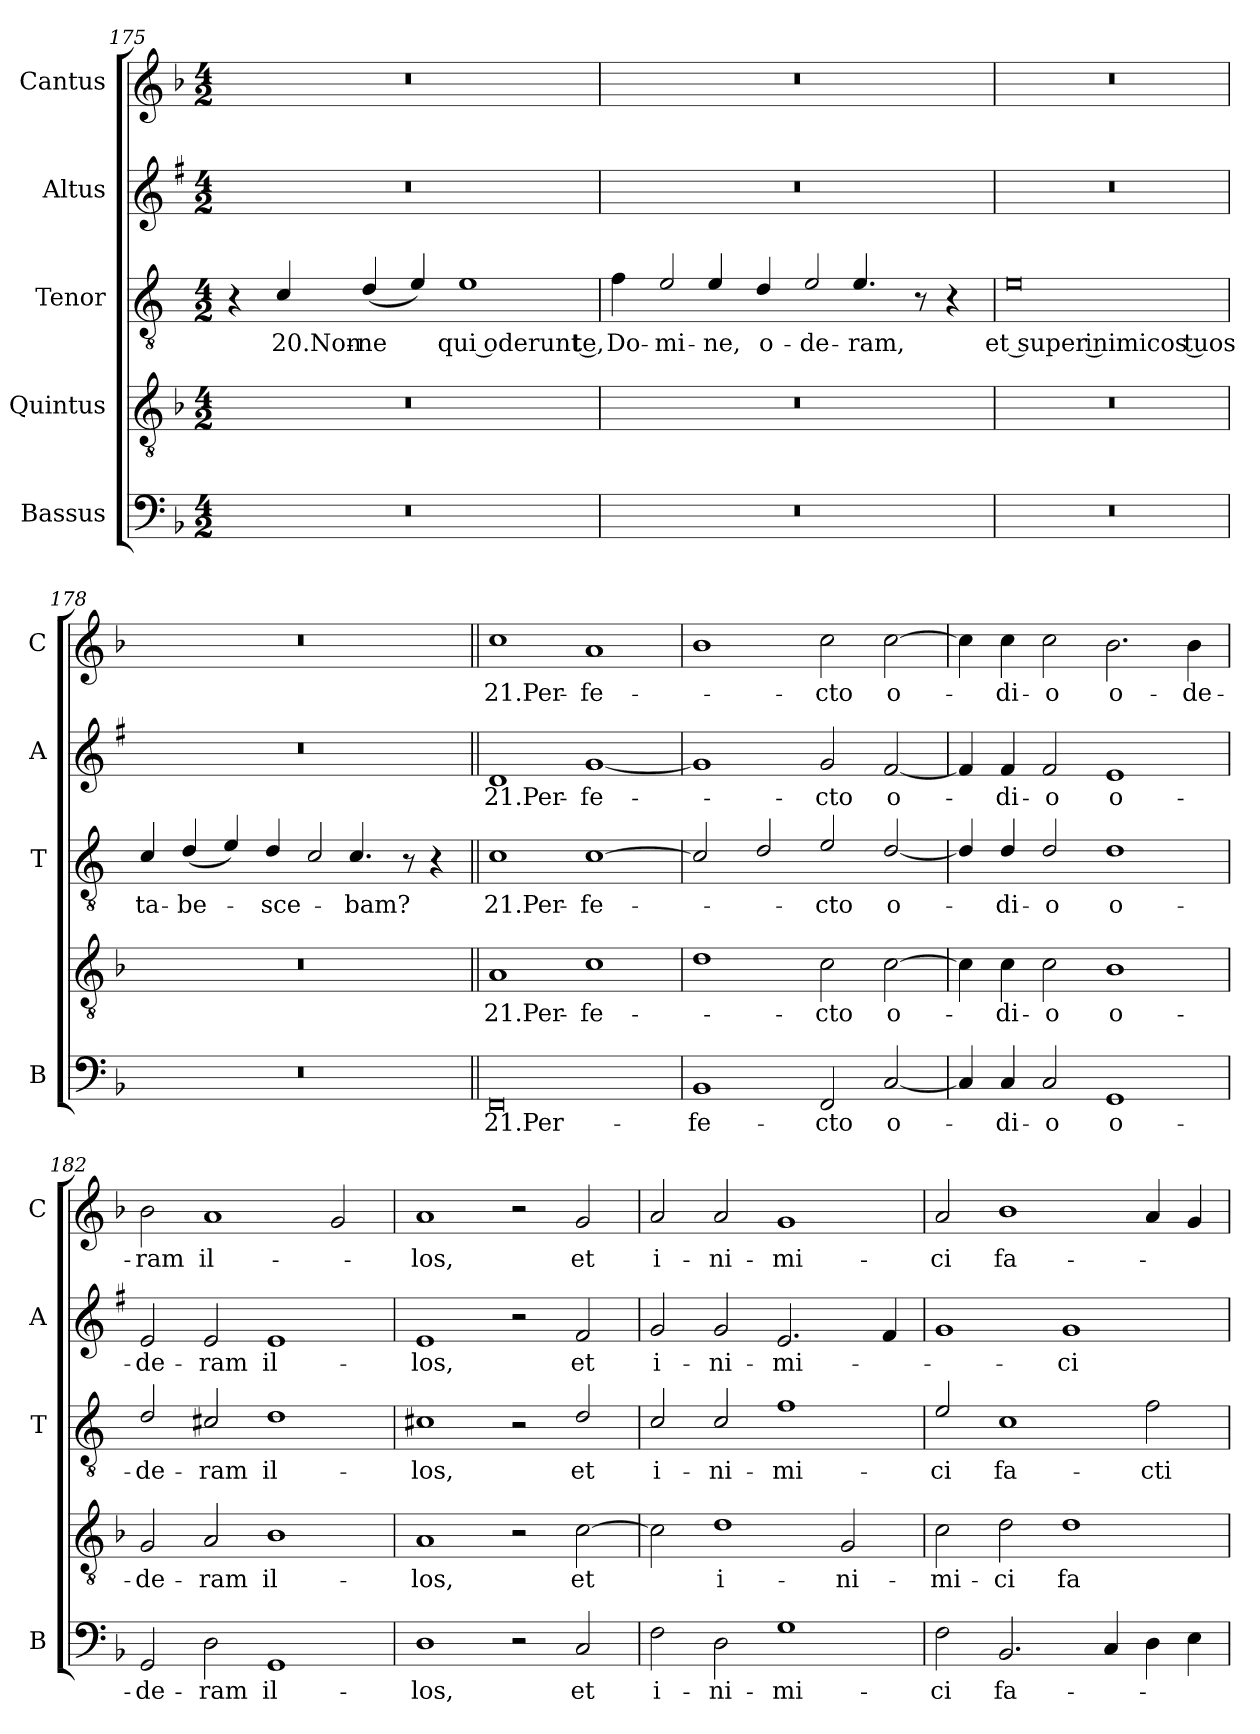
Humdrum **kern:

**kern	**text	**kern	**text	**kern	**text	**kern	**text	**kern	**text
*part5	*part5	*part4	*part4	*part3	*part3	*part2	*part2	*part1	*part1
*staff5	*staff5	*staff4	*staff4	*staff3	*staff3	*staff2	*staff2	*staff1	*staff1
*I"Bassus	*	*I"Quintus	*	*I"Tenor	*	*I"Altus	*	*I"Cantus	*
*I'B	*	*	*	*I'T	*	*I'A	*	*I'C	*
!!LO:LB:g=z
*clefF4	*	*clefGv2	*	*clefGv2	*	*clefG2	*	*clefG2	*
*	*	*	*	*ITrd4c7	*	*ITrd1c2	*	*	*
*k[b-]	*	*k[b-]	*	*k[b-]	*	*k[b-]	*	*k[b-]	*
*F:	*	*F:	*	*F:	*	*F:	*	*F:	*
*M4/2	*	*M4/2	*	*M4/2	*	*M4/2	*	*M4/2	*
=175	=175	=175	=175	=175	=175	=175	=175	=175	=175
0r	.	0r	.	4r	.	0r	.	0r	.
!	!	!	!	!	!LO:LY:b	!	!	!	!
.	.	.	.	4F/	20.Non-	.	.	.	.
!	!	!	!	!	!LO:LY:b	!	!	!	!
.	.	.	.	(<4G/	-ne	.	.	.	.
.	.	.	.	4A/)	.	.	.	.	.
!	!	!	!	!	!LO:LY:b	!	!	!	!
.	.	.	.	1A	qui oderunt te,	.	.	.	.
=176	=176	=176	=176	=176	=176	=176	=176	=176	=176
!	!	!	!	!	!LO:LY:b	!	!	!	!
0r	.	0r	.	4B-\	Do-	0r	.	0r	.
!	!	!	!	!LO:N:head=open	!LO:LY:b	!	!	!	!
.	.	.	.	4A/	-mi-	.	.	.	.
!	!	!	!	!	!LO:LY:b	!	!	!	!
.	.	.	.	4A/	-ne,	.	.	.	.
!	!	!	!	!	!LO:LY:b	!	!	!	!
.	.	.	.	4G/	o-	.	.	.	.
!	!	!	!	!LO:N:head=open	!LO:LY:b	!	!	!	!
.	.	.	.	4A/	-de-	.	.	.	.
!	!	!	!	!	!LO:LY:b	!	!	!	!
.	.	.	.	4.A/	-ram,	.	.	.	.
.	.	.	.	8r	.	.	.	.	.
.	.	.	.	4r	.	.	.	.	.
=177	=177	=177	=177	=177	=177	=177	=177	=177	=177
!	!	!	!	!	!LO:LY:b	!	!	!	!
0r	.	0r	.	0A	et super inimicos tuos	0r	.	0r	.
=178	=178	=178	=178	=178	=178	=178	=178	=178	=178
!	!	!	!	!	!LO:LY:b	!	!	!	!
0r	.	0r	.	4F/	ta-	0r	.	0r	.
!	!	!	!	!	!LO:LY:b	!	!	!	!
.	.	.	.	(<4G/	-be-	.	.	.	.
.	.	.	.	4A/)	.	.	.	.	.
!	!	!	!	!	!LO:LY:b	!	!	!	!
.	.	.	.	4G/	-sce-	.	.	.	.
!	!	!	!	!LO:N:head=open	!	!	!	!	!
.	.	.	.	4F/	.	.	.	.	.
!	!	!	!	!	!LO:LY:b	!	!	!	!
.	.	.	.	4.F/	-bam?	.	.	.	.
.	.	.	.	8r	.	.	.	.	.
.	.	.	.	4r	.	.	.	.	.
!!LO:LB:g=z
=179||	=179||	=179||	=179||	=179||	=179||	=179||	=179||	=179||	=179||
!	!LO:LY:b	!	!LO:LY:b	!	!LO:LY:b	!	!LO:LY:b	!	!LO:LY:b
0FF	21.Per-	1A	21.Per-	1F	21.Per-	1c	21.Per-	1cc	21.Per-
!	!	!	!LO:LY:b	!	!LO:LY:b	!	!LO:LY:b	!	!LO:LY:b
.	.	1c	-fe-	[1F	-fe-	[1f	-fe-	1a	-fe-
=180	=180	=180	=180	=180	=180	=180	=180	=180	=180
!	!LO:LY:b	!	!	!	!	!	!	!	!
1BB-	-fe-	1d	.	2F/]	.	1f]	.	1b-	.
.	.	.	.	2G/	.	.	.	.	.
!	!LO:LY:b	!	!LO:LY:b	!	!LO:LY:b	!	!LO:LY:b	!	!LO:LY:b
2FF/	-cto	2c\	-cto	2A/	-cto	2f/	-cto	2cc\	-cto
!	!LO:LY:b	!	!LO:LY:b	!	!LO:LY:b	!	!LO:LY:b	!	!LO:LY:b
[2C/	o-	[2c\	o-	[2G/	o-	[2e/	o-	[2cc\	o-
=181	=181	=181	=181	=181	=181	=181	=181	=181	=181
4C/]	.	4c\]	.	4G/]	.	4e/]	.	4cc\]	.
!	!LO:LY:b	!	!LO:LY:b	!	!LO:LY:b	!	!LO:LY:b	!	!LO:LY:b
4C/	-di-	4c\	-di-	4G/	-di-	4e/	-di-	4cc\	-di-
!	!LO:LY:b	!	!LO:LY:b	!	!LO:LY:b	!	!LO:LY:b	!	!LO:LY:b
2C/	-o	2c\	-o	2G/	-o	2e/	-o	2cc\	-o
!	!LO:LY:b	!	!LO:LY:b	!	!LO:LY:b	!	!LO:LY:b	!	!LO:LY:b
1GG	o-	1B-	o-	1G	o-	1d	o-	2.b-\	o-
!	!	!	!	!	!	!	!	!	!LO:LY:b
.	.	.	.	.	.	.	.	4b-\	-de-
=182	=182	=182	=182	=182	=182	=182	=182	=182	=182
!	!LO:LY:b	!	!LO:LY:b	!	!LO:LY:b	!	!LO:LY:b	!	!LO:LY:b
2GG/	-de-	2G/	-de-	2G/	-de-	2d/	-de-	2b-\	-ram
!	!LO:LY:b	!	!LO:LY:b	!	!LO:LY:b	!	!LO:LY:b	!	!LO:LY:b
2D\	-ram	2A/	-ram	2F#X/	-ram	2d/	-ram	1a	il-
!	!LO:LY:b	!	!LO:LY:b	!	!LO:LY:b	!	!LO:LY:b	!	!
1GG	il-	1B-	il-	1G	il-	1d	il-	.	.
.	.	.	.	.	.	.	.	2g/	.
=183	=183	=183	=183	=183	=183	=183	=183	=183	=183
!	!LO:LY:b	!	!LO:LY:b	!	!LO:LY:b	!	!LO:LY:b	!	!LO:LY:b
1D	-los,	1A	-los,	1F#X	-los,	1d	-los,	1a	-los,
2r	.	2r	.	2r	.	2r	.	2r	.
!	!LO:LY:b	!	!LO:LY:b	!	!LO:LY:b	!	!LO:LY:b	!	!LO:LY:b
2C/	et	[2c\	et	2G/	et	2e/	et	2g/	et
!!LO:PB:g=z
=184	=184	=184	=184	=184	=184	=184	=184	=184	=184
!	!LO:LY:b	!	!	!	!LO:LY:b	!	!LO:LY:b	!	!LO:LY:b
2F\	i-	2c\]	.	2F/	i-	2f/	i-	2a/	i-
!	!LO:LY:b	!	!LO:LY:b	!	!LO:LY:b	!	!LO:LY:b	!	!LO:LY:b
2D\	-ni-	1d	i-	2F/	-ni-	2f/	-ni-	2a/	-ni-
!	!LO:LY:b	!	!	!	!LO:LY:b	!	!LO:LY:b	!	!LO:LY:b
1G	-mi-	.	.	1B-	-mi-	2.d/	-mi-	1g	-mi-
!	!	!	!LO:LY:b	!	!	!	!	!	!
.	.	2G/	-ni-	.	.	.	.	.	.
.	.	.	.	.	.	4e/	.	.	.
=185	=185	=185	=185	=185	=185	=185	=185	=185	=185
!	!LO:LY:b	!	!LO:LY:b	!	!LO:LY:b	!	!	!	!LO:LY:b
2F\	-ci	2c\	-mi-	2A/	-ci	1f	.	2a/	-ci
!	!LO:LY:b	!	!LO:LY:b	!	!LO:LY:b	!	!	!	!LO:LY:b
2.BB-/	fa-	2d\	-ci	1F	fa-	.	.	1b-	fa-
!	!	!	!LO:LY:b	!	!	!	!LO:LY:b	!	!
.	.	1d	fa-	.	.	1f	-ci	.	.
4C/	.	.	.	.	.	.	.	.	.
!	!	!	!	!	!LO:LY:b	!	!	!	!
4D\	.	.	.	2B-\	-cti	.	.	4a/	.
4E\	.	.	.	.	.	.	.	4g/	.
=	=	=	=	=	=	=	=	=	=
*-	*-	*-	*-	*-	*-	*-	*-	*-	*-
